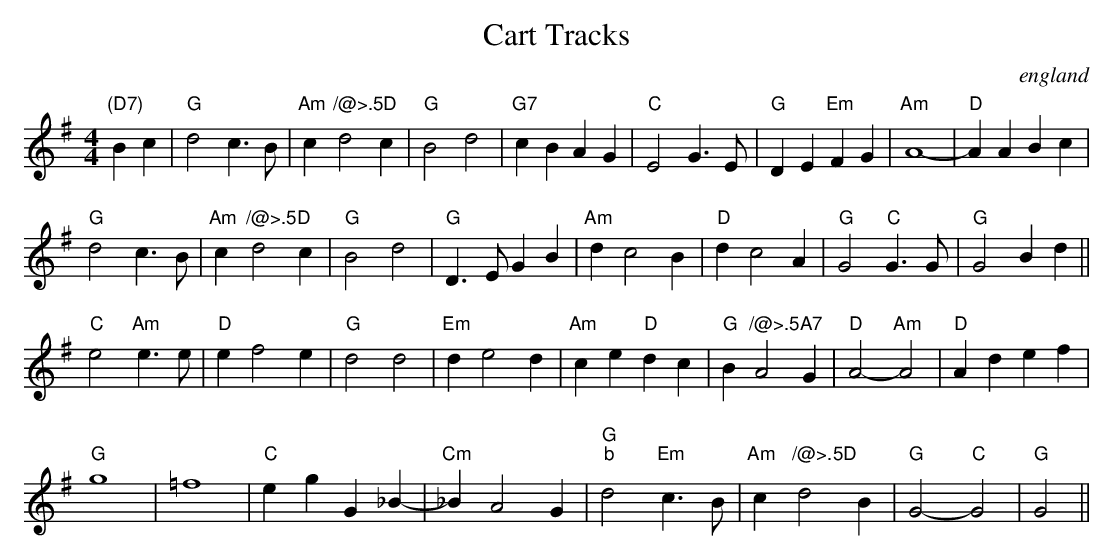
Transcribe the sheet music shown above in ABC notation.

X:1
T:Cart Tracks
O:england
M:4/4
L:1/4
K:G
"(D7)"Bc |"G"d2 c3/2B/2|"Am"c"/@>.5D"d2c|"G"B2 d2|"G7"cB AG|"C"E2 G3/2E/2|\
"G"DE "Em"FG|"Am"A4-|"D"AA Bc|
"G"d2 c3/2B/2|"Am"c"/@>.5D"d2c|"G"B2 d2|"G"D3/2E/2 GB|"Am"dc2B|"D"dc2A|\
"G"G2 "C"G3/2G/2|"G"G2 Bd||
"C"e2 "Am"e3/2e/2|"D"ef2e|"G"d2 d2|"Em"de2d|"Am"ce "D"dc|"G"B"/@>.5A7"A2G|\
"D"A2 -"Am"A2|"D"Ad ef|
"G"g4|=f4|"C"eg G_B-|"Cm"_BA2G|"G""b"d2 "Em"c3/2B/2|"Am"c"/@>.5D"d2B|\
"G"G2 -"C"G2|"G"G2 ||
